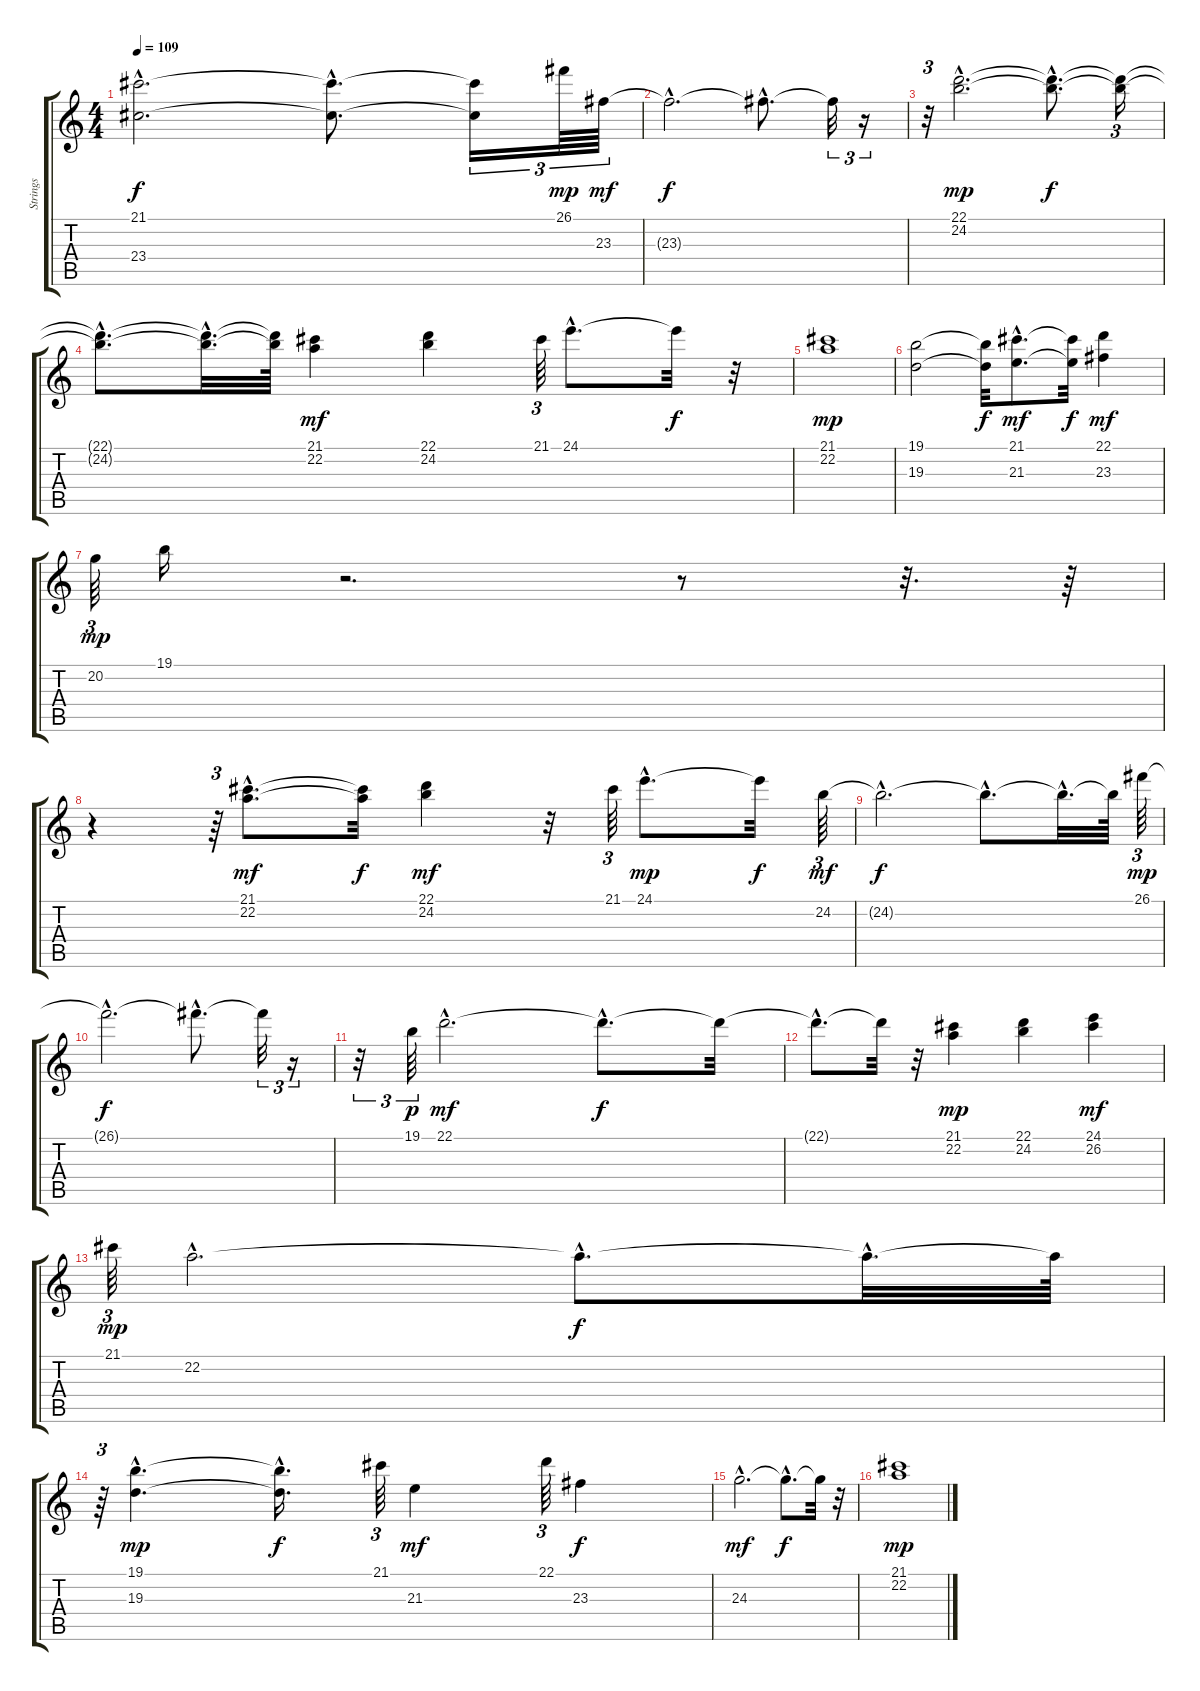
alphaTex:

\track ("Strings " "Strings ") {instrument stringensemble1}
\staff {score tabs}
\tuning (E4 B3 G3 D3 A2 E2) {hide}
\ts (4 4)
\tempo 109
\clef g2
\ks c
(21.1{hac t} 23.4{hac t}).2{d dy f} (21.1{hac t} 23.4{hac t}).8{d} (21.1{t} 23.4{t}).16{tu (3 2)} 26.1.64{tu (3 2) dy mp} 23.3.64{tu (3 2) dy mf} |
23.3{hac t}.2{d dy f} 23.3{hac t}.8{d} 23.3{t}.32{tu (3 2)} r.16{tu (3 2)} |
r.32{tu (3 2)} (22.1{hac} 24.2{hac}).2{d dy mp} (22.1{hac t} 24.2{hac t}).8{d dy f} (22.1{t} 24.2{t}).16{tu (3 2)} |
(22.1{hac t} 24.2{hac t}).8{d} (22.1{hac t} 24.2{hac t}).32{d} (22.1{t} 24.2{t}).64 (21.1 22.2).4{dy mf} (22.1 24.2).4 21.1.64{tu (3 2)} 24.1{hac}.8{d} 24.1{t}.32{dy f} r.32 |
(21.1 22.2).1{dy mp} |
(19.1 19.3).2 (19.1{t} 19.3{t}).32{dy f} (21.1{hac} 21.3{hac}).8{d dy mf} (21.1{t} 21.3{t}).32{dy f} (22.1 23.3).4{dy mf} |
20.2.64{tu (3 2) dy mp} 19.1.16 r.2{d} r.8 r.32{d} r.64 |
r.4 r.64{tu (3 2)} (21.1{hac} 22.2{hac}).8{d dy mf} (21.1{t} 22.2{t}).32{dy f} (22.1 24.2).4{dy mf} r.32 21.1.64{tu (3 2)} 24.1{hac}.8{d dy mp} 24.1{t}.32{dy f} 24.2.64{tu (3 2) dy mf} |
24.2{hac t}.2{d dy f} 24.2{hac t}.8{d} 24.2{hac t}.32{d} 24.2{t}.64 26.1.64{tu (3 2) dy mp} |
26.1{hac t}.2{d dy f} 26.1{hac t}.8{d} 26.1{t}.32{tu (3 2)} r.16{tu (3 2)} |
r.32{tu (3 2)} 19.1.64{tu (3 2) dy p} 22.1{hac}.2{d dy mf} 22.1{hac t}.8{d dy f} 22.1{t}.32 |
22.1{hac t}.8{d} 22.1{t}.32 r.32 (21.1 22.2).4{dy mp} (22.1 24.2).4 (24.1 26.2).4{dy mf} |
21.1.64{tu (3 2) dy mp} 22.2{hac}.2{d} 22.2{hac t}.8{d dy f} 22.2{hac t}.32{d} 22.2{t}.64 |
r.64{tu (3 2)} (19.1{hac} 19.3{hac}).4{d dy mp} (19.1{hac t} 19.3{hac t}).16{d dy f} 21.1.64{tu (3 2)} 21.3.4{dy mf} 22.1.64{tu (3 2)} 23.3.4{dy f} |
24.3{hac}.2{d dy mf} 24.3{hac t}.8{d dy f} 24.3{t}.32 r.32 |
(21.1 22.2).1{dy mp}
